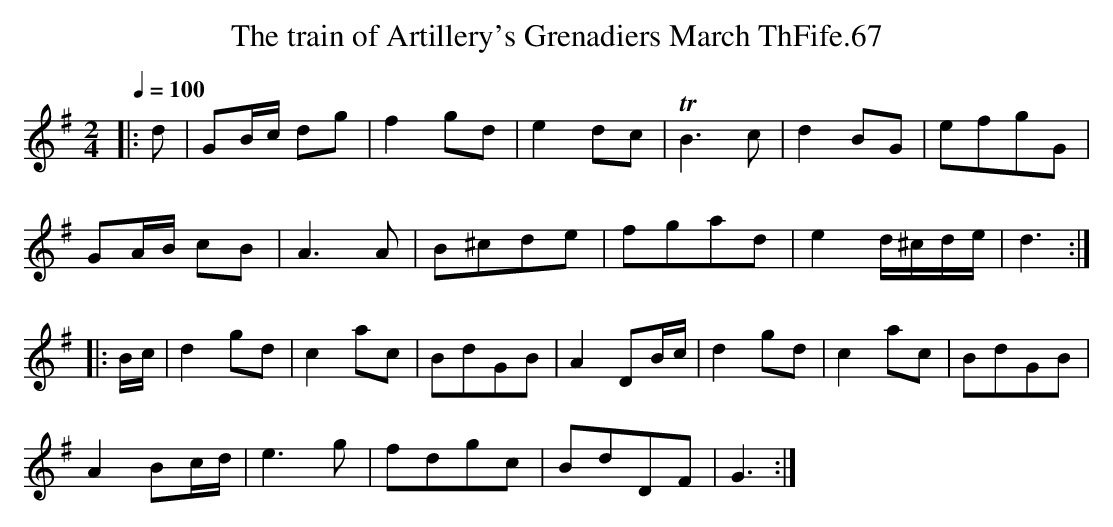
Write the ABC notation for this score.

X:1
T:train of Artillery's Grenadiers March ThFife.67, The
M:2/4
L:1/8
Q:1/4=100
K:G
|: d | GB/c/ dg | f2 gd | e2 dc | !trill!B3 c | d2 BG | efgG |
GA/B/ cB | A3 A | B^cde | fgad | e2 d/^c/d/e/ | d3 :|
|: B/c/ |d2 gd | c2 ac | BdGB | A2 DB/c/ | d2 gd | c2 ac | BdGB |
A2 Bc/d/ | e3 g | fdgc | BdDF | G3 :|
